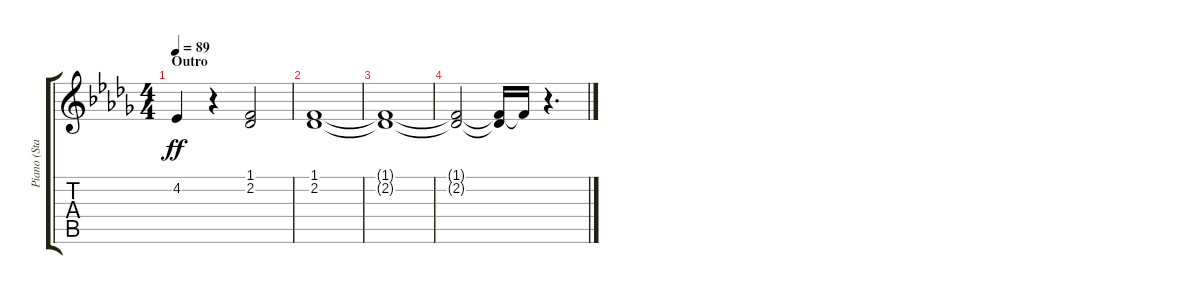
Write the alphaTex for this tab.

\track ("Piano (Staff 1)" "Piano (Sta") {instrument electricpiano1}
\staff {score tabs}
\tuning (E4 B3 G3 D3 A2 E2) {hide}
\ts (4 4)
\section ("" "Outro")
\tempo 89
\clef g2
\ks bbminor
4.2.4{dy ff} r.4 (1.1 2.2).2 |
(1.1 2.2).1 |
(1.1{t} 2.2{t}).1 |
(1.1{t} 2.2{t}).2 (1.1{t} 2.2{t}).16 1.1{t}.16 r.4{d}
